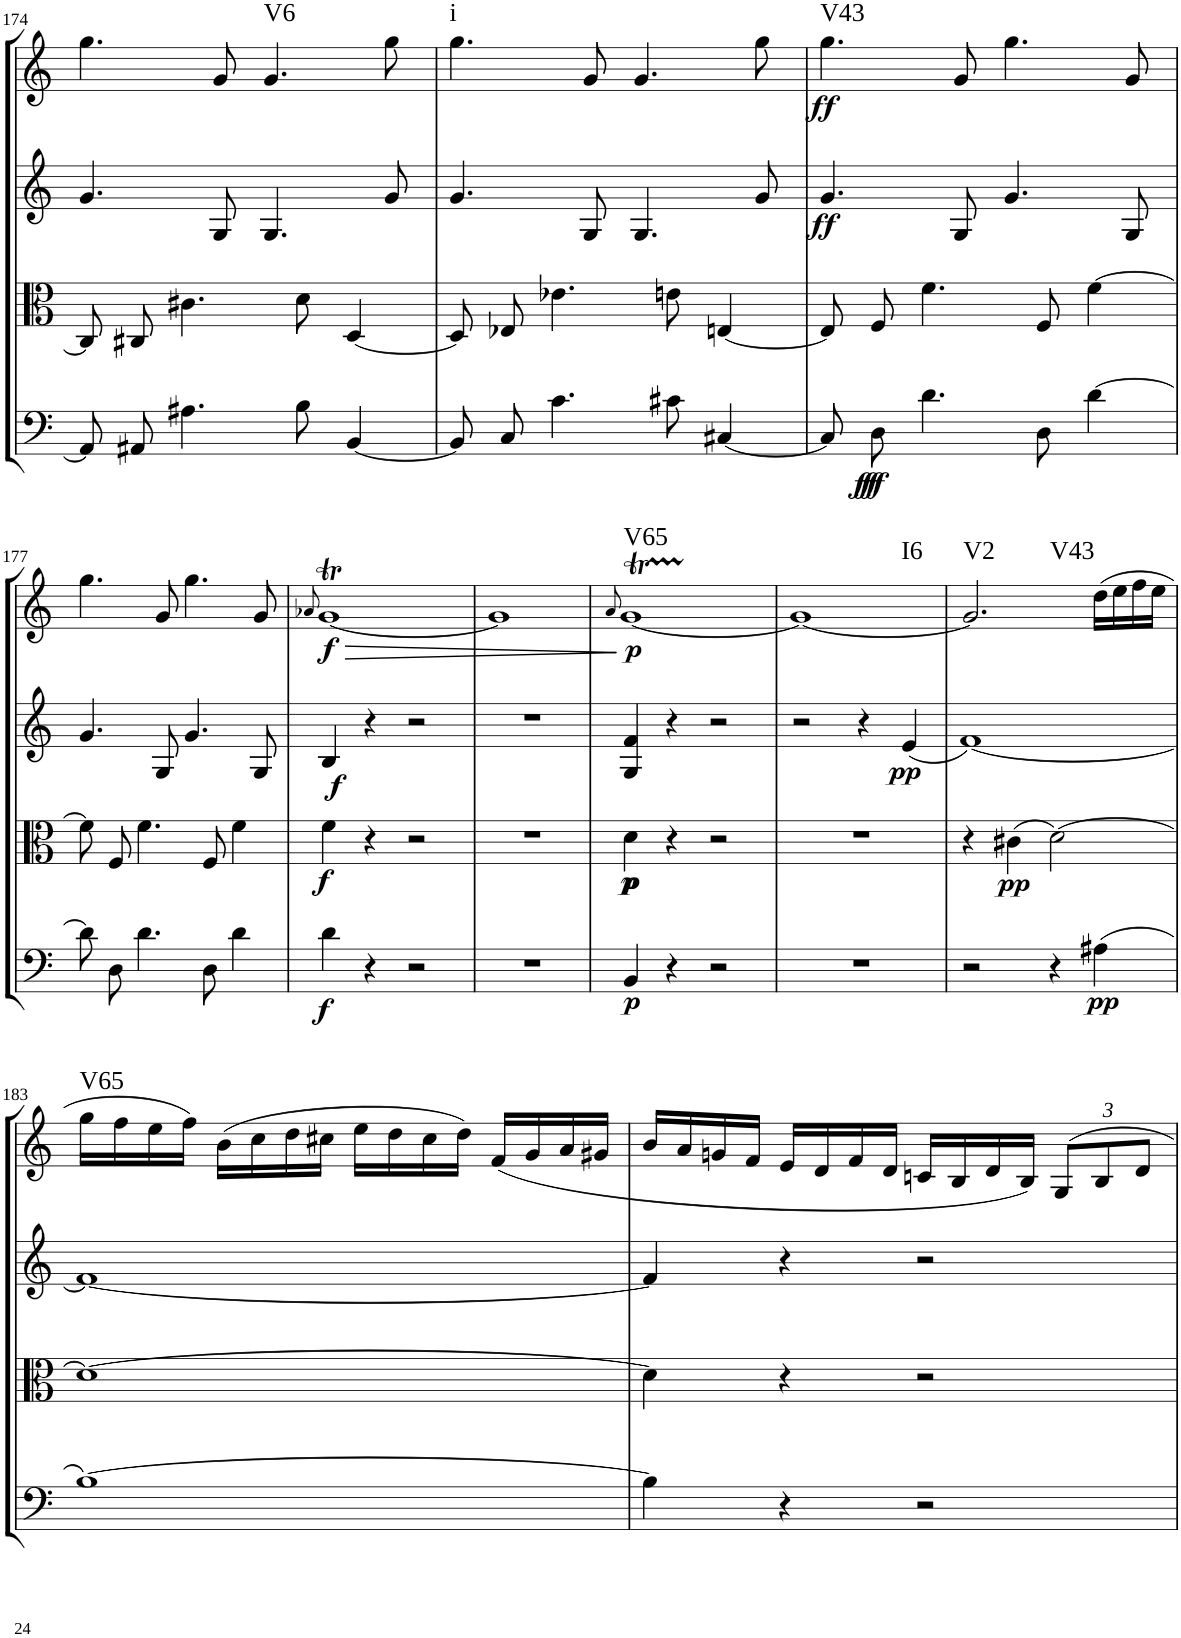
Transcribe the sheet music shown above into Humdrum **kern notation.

**kern	**dynam	**kern	**dynam	**kern	**dynam	**kern	**dynam	**harte
*part4	*part4	*part3	*part3	*part2	*part2	*part1	*part1	*part1
*staff4	*staff4	*staff3	*staff3	*staff2	*staff2	*staff1	*staff1	*
*I"Cello	*	*I"Viola	*	*I"2nd Violin	*	*I"1st Violin	*	*
*	*	*I'Vla	*	*I'Vln	*	*I'Vln	*	*
!!LO:PB:g=z
*clefF4	*	*clefC3	*	*clefG2	*	*clefG2	*	*
*k[]	*	*k[]	*	*k[]	*	*k[]	*	*
*M4/4	*	*M4/4	*	*M4/4	*	*M4/4	*	*
*met(c)	*	*met(c)	*	*met(c)	*	*met(c)	*	*
=174	=174	=174	=174	=174	=174	=174	=174	=174
8AA/L]	.	8C/L]	.	4.g/	.	4.gg\	.	.
8AA#X/J	.	8C#X/J	.	.	.	.	.	.
4.A#X\	.	4.c#X\	.	.	.	.	.	.
.	.	.	.	8G/	.	8g/	.	.
!	!	!	!	!	!	!	!	!LO:H:kt=V6
.	.	.	.	4.G/	.	4.g/	.	N
8B\	.	8d\	.	.	.	.	.	.
[4BB/	.	[4D/	.	.	.	.	.	.
.	.	.	.	8g/	.	8gg\	.	.
=175	=175	=175	=175	=175	=175	=175	=175	=175
!	!	!	!	!	!	!	!	!LO:H:kt=i
8BB/L]	.	8D/L]	.	4.g/	.	4.gg\	.	N
8C/J	.	8E-X/J	.	.	.	.	.	.
4.c\	.	4.e-X\	.	.	.	.	.	.
.	.	.	.	8G/	.	8g/	.	.
.	.	.	.	4.G/	.	4.g/	.	.
8c#X\	.	8en\	.	.	.	.	.	.
[4C#X/	.	[4En/	.	.	.	.	.	.
.	.	.	.	8g/	.	8gg\	.	.
=176	=176	=176	=176	=176	=176	=176	=176	=176
!	!	!	!	!	!LO:DY:b	!	!LO:DY:b	!LO:H:kt=V43
8C#/L]	.	8E/L]	.	4.g/	ff	4.gg\	ff	N
!	!LO:DY:b	!	!	!	!	!	!	!
!	!LO:DY:n=1:b	!	!	!	!	!	!	!
8D/J	ff ff	8F/J	.	.	.	.	.	.
4.d\	.	4.f\	.	.	.	.	.	.
.	.	.	.	8G/	.	8g/	.	.
.	.	.	.	4.g/	.	4.gg\	.	.
8D\	.	8F/	.	.	.	.	.	.
[4d\	.	[4f\	.	.	.	.	.	.
.	.	.	.	8G/	.	8g/	.	.
!!LO:LB:g=z
=177	=177	=177	=177	=177	=177	=177	=177	=177
8d\L]	.	8f/L]	.	4.g/	.	4.gg\	.	.
8D\J	.	8F/J	.	.	.	.	.	.
4.d\	.	4.f\	.	.	.	.	.	.
.	.	.	.	8G/	.	8g/	.	.
.	.	.	.	4.g/	.	4.gg\	.	.
8D\	.	8F/	.	.	.	.	.	.
4d\	.	4f\	.	.	.	.	.	.
.	.	.	.	8G/	.	8g/	.	.
=178	=178	=178	=178	=178	=178	=178	=178	=178
.	.	.	.	.	.	8qa-X/	.	.
!	!LO:DY:b	!	!LO:DY:b	!	!LO:DY:b	!	!LO:DY:b	!
4d\	f	4f\	f	4B/	f	[1gT	f	.
4r	.	4r	.	4r	.	.	.	.
2r	.	2r	.	2r	.	.	.	.
=179	=179	=179	=179	=179	=179	=179	=179	=179
1r	.	1r	.	1r	.	1g]	.	.
=180	=180	=180	=180	=180	=180	=180	=180	=180
.	.	.	.	.	.	8qa/	.	.
!	!LO:DY:b	!	!LO:DY:b	!	!	!	!	!
!	!	!	!LO:DY:n=1:b	!	!	!	!LO:DY:b	!LO:H:kt=V65
4BB/	p	4d\	p p	4G/ 4f/	.	[1gT	p	N
4r	.	4r	.	4r	.	.	.	.
2r	.	2r	.	2r	.	.	.	.
=181	=181	=181	=181	=181	=181	=181	=181	=181
!	!	!	!	!	!	!	!	!LO:H:kt=I6
1r	.	1r	.	2r	.	1g_	.	N
.	.	.	.	4r	.	.	.	.
!	!	!	!	!	!LO:DY:b	!	!	!
.	.	.	.	(4e/	pp	.	.	.
=182	=182	=182	=182	=182	=182	=182	=182	=182
!	!	!	!	!	!	!	!	!LO:H:n=1:kt=V2
!	!	!	!	!	!	!	!	!LO:H:n=2:kt=V43
2r	.	4r	.	[1f)	.	2.gTTT/]	.	N N
!	!	!	!LO:DY:b	!	!	!	!	!
.	.	(4c#X\	pp	.	.	.	.	.
4r	.	[2d\)	.	.	.	.	.	.
!	!LO:DY:b	!	!	!	!	!	!	!
(4A#X\	pp	.	.	.	.	(16dd\LL	.	.
.	.	.	.	.	.	16ee\	.	.
.	.	.	.	.	.	16ff\	.	.
.	.	.	.	.	.	16ee\JJ	.	.
!!LO:LB:g=z
=183	=183	=183	=183	=183	=183	=183	=183	=183
!	!	!	!	!	!	!	!	!LO:H:kt=V65
[1B)	.	1d_	.	1f_	.	16gg\LL	.	N
.	.	.	.	.	.	16ff\	.	.
.	.	.	.	.	.	16ee\	.	.
.	.	.	.	.	.	16ff\JJ)	.	.
.	.	.	.	.	.	(16b\LL	.	.
.	.	.	.	.	.	16cc\	.	.
.	.	.	.	.	.	16dd\	.	.
.	.	.	.	.	.	16cc#X\JJ	.	.
.	.	.	.	.	.	16ee\LL	.	.
.	.	.	.	.	.	16dd\	.	.
.	.	.	.	.	.	16cc#\	.	.
.	.	.	.	.	.	16dd\JJ)	.	.
.	.	.	.	.	.	(16f/LL	.	.
.	.	.	.	.	.	16g/	.	.
.	.	.	.	.	.	16a/	.	.
.	.	.	.	.	.	16g#X/JJ	.	.
=184	=184	=184	=184	=184	=184	=184	=184	=184
4B\]	.	4d\]	.	4f/]	.	16b/LL	.	.
.	.	.	.	.	.	16a/	.	.
.	.	.	.	.	.	16gn/	.	.
.	.	.	.	.	.	16f/JJ	.	.
4r	.	4r	.	4r	.	16e/LL	.	.
.	.	.	.	.	.	16d/	.	.
.	.	.	.	.	.	16f/	.	.
.	.	.	.	.	.	16d/JJ	.	.
2r	.	2r	.	2r	.	16cn/LL	.	.
.	.	.	.	.	.	16B/	.	.
.	.	.	.	.	.	16d/	.	.
.	.	.	.	.	.	16B/JJ)	.	.
*	*	*	*	*	*	*Xbrackettup	*	*
.	.	.	.	.	.	12G/L	.	.
.	.	.	.	.	.	12B/	.	.
.	.	.	.	.	.	12d/J	.	.
=	=	=	=	=	=	=	=	=
*-	*-	*-	*-	*-	*-	*-	*-	*-
